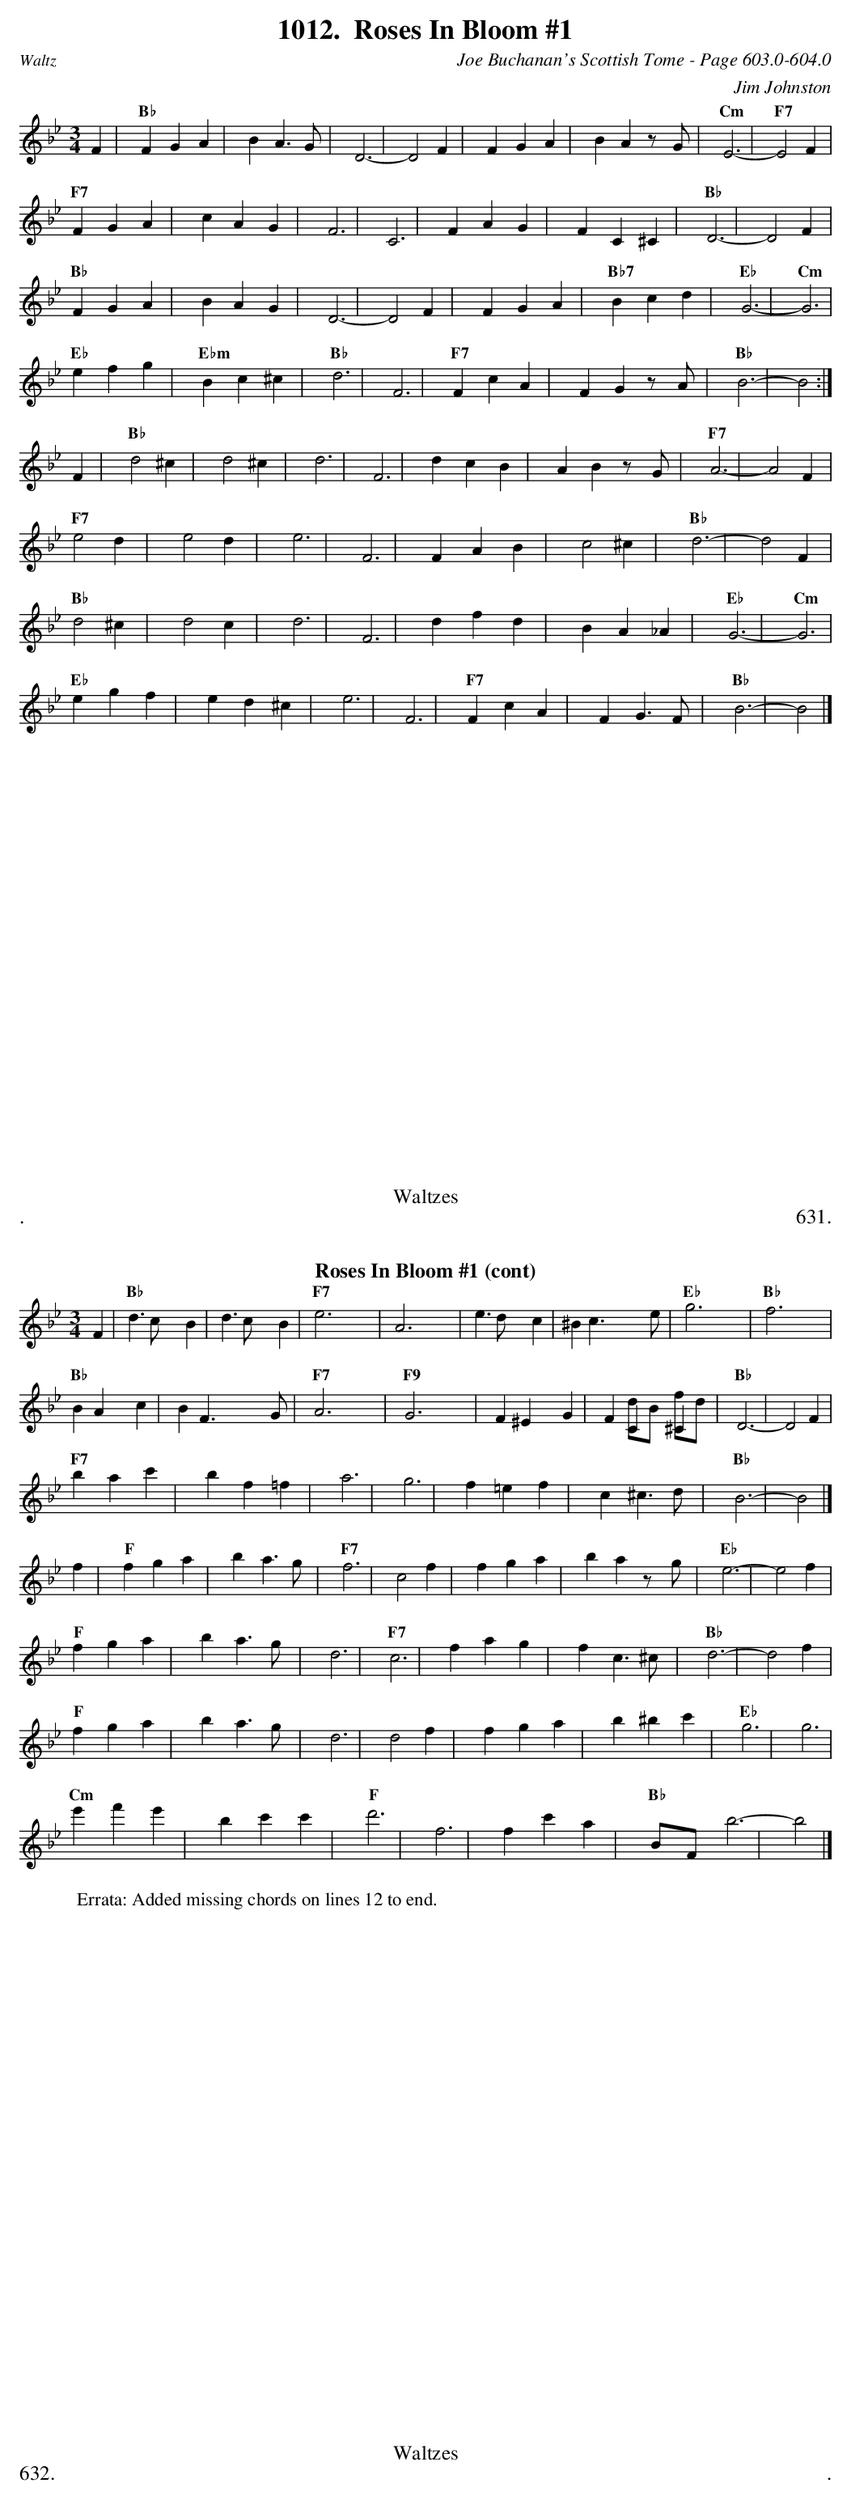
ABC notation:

X:1
%%score ( 1 2 )
T:Roses In Bloom #1
C:Joe Buchanan's Scottish Tome - Page 603.0-604.0
C:Jim Johnston
L:1/4
M:3/4
K:Bb
V:1
F | "Bb"F G A | B A>G | D3- | D2 F | F G A | B A z/ G/ | "Cm"E3- | "F7"E2 F |
"F7"F G A | c A G | F3 | C3 | F A G | F C ^C | "Bb"D3- | D2 F |
"Bb"F G A | B A G | D3- | D2 F | F G A | "Bb7"B c d | "Eb"G3- | "Cm"G3 |
"Eb"e f g | "Ebm"B c ^c | "Bb"d3 | F3 | "F7"F c A | F G z/ A/ | "Bb"B3- | B2 :|
F | "Bb"d2 ^c | d2 ^c | d3 | F3 | d c B | A B z/ G/ | "F7"A3- | A2 F |
"F7"e2 d | e2 d | e3 | F3 | F A B | c2 ^c | "Bb"d3- | d2 F |
"Bb"d2 ^c | d2 c | d3 | F3 |  d f d | B A _A | "Eb"G3- | "Cm"G3 |
"Eb"e g f | e d ^c | e3 | F3 | "F7"F c A | F G>F | "Bb"B3- | B2 |]
%%newpage
T:Roses In Bloom #1 (cont)
F | "Bb"d>c B | d>c B | "F7"e3 | A3 | e>d c | ^B c>e | "Eb"g3 | "Bb"f3 |
"Bb"B A c | B F>G | "F7"A3 | "F9"G3 | F ^E G | F C ^C | "Bb"D3- | D2 F |
"F7"b a c' | b f =f | a3 | g3 | f =e f | c ^c>d | "Bb"B3- | B2 |]
f | "F"f g a | b a> g | "F7"f3 | c2 f | f g a | ba z/ g/ | "Eb"e3- | e2 f |
"F"f g a | b a> g | d3- | "F7"c3 | f a g | f c> ^c | "Bb"d3- | d2 f |
"F"f g a | b a> g | d3 | d2 f | f g a | b ^b c' | "Eb"g3 | g3 |
"Cm"e' f' e' | b c' c' | "F"d'3 | f3 | f c' a | "Bb"B/F/ b3- | b2 |]
V:2
x3 | x3 | x3 | x3 | x3 | x3 | x3 | x3 |
x3 | x3 | x3 | x3 | x3 | x2 d/B/ f/d/ |
W:Errata: Added missing chords on lines 12 to end.
